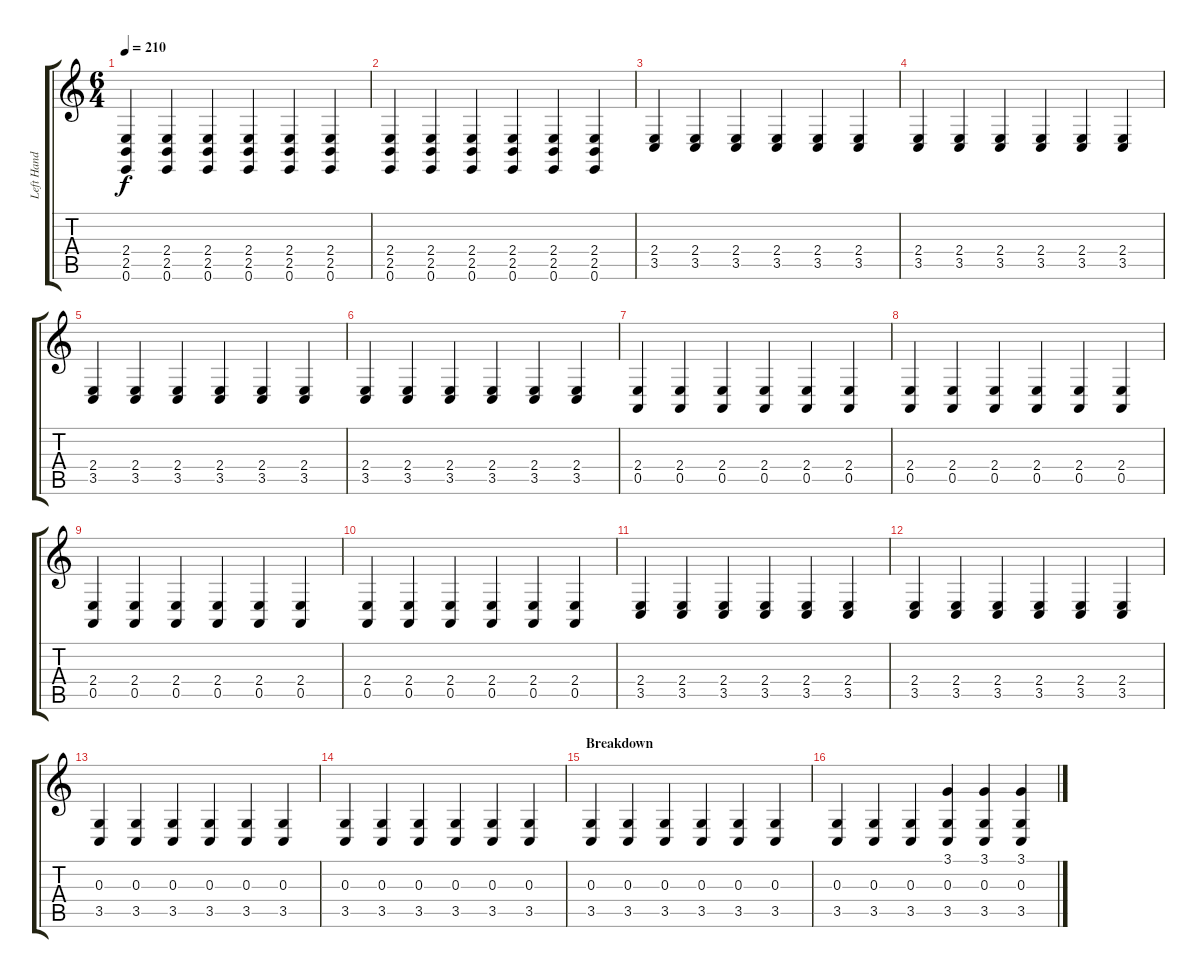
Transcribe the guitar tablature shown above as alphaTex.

\track ("Left Hand" "Left Hand") {instrument acousticgrandpiano}
\staff {score tabs}
\tuning (E4 B3 G3 D3 A2 E2) {hide}
\ts (6 4)
\tempo 210
\clef g2
\ks c
(2.4 2.5 0.6).4{dy f} (2.4 2.5 0.6).4 (2.4 2.5 0.6).4 (2.4 2.5 0.6).4 (2.4 2.5 0.6).4 (2.4 2.5 0.6).4 |
(2.4 2.5 0.6).4 (2.4 2.5 0.6).4 (2.4 2.5 0.6).4 (2.4 2.5 0.6).4 (2.4 2.5 0.6).4 (2.4 2.5 0.6).4 |
(2.4 3.5).4 (2.4 3.5).4 (2.4 3.5).4 (2.4 3.5).4 (2.4 3.5).4 (2.4 3.5).4 |
(2.4 3.5).4 (2.4 3.5).4 (2.4 3.5).4 (2.4 3.5).4 (2.4 3.5).4 (2.4 3.5).4 |
(2.4 3.5).4 (2.4 3.5).4 (2.4 3.5).4 (2.4 3.5).4 (2.4 3.5).4 (2.4 3.5).4 |
(2.4 3.5).4 (2.4 3.5).4 (2.4 3.5).4 (2.4 3.5).4 (2.4 3.5).4 (2.4 3.5).4 |
(2.4 0.5).4 (2.4 0.5).4 (2.4 0.5).4 (2.4 0.5).4 (2.4 0.5).4 (2.4 0.5).4 |
(2.4 0.5).4 (2.4 0.5).4 (2.4 0.5).4 (2.4 0.5).4 (2.4 0.5).4 (2.4 0.5).4 |
(2.4 0.5).4 (2.4 0.5).4 (2.4 0.5).4 (2.4 0.5).4 (2.4 0.5).4 (2.4 0.5).4 |
(2.4 0.5).4 (2.4 0.5).4 (2.4 0.5).4 (2.4 0.5).4 (2.4 0.5).4 (2.4 0.5).4 |
(2.4 3.5).4 (2.4 3.5).4 (2.4 3.5).4 (2.4 3.5).4 (2.4 3.5).4 (2.4 3.5).4 |
(2.4 3.5).4 (2.4 3.5).4 (2.4 3.5).4 (2.4 3.5).4 (2.4 3.5).4 (2.4 3.5).4 |
(0.3 3.5).4 (0.3 3.5).4 (0.3 3.5).4 (0.3 3.5).4 (0.3 3.5).4 (0.3 3.5).4 |
(0.3 3.5).4 (0.3 3.5).4 (0.3 3.5).4 (0.3 3.5).4 (0.3 3.5).4 (0.3 3.5).4 |
\section ("" "Breakdown")
(0.3 3.5).4 (0.3 3.5).4 (0.3 3.5).4 (0.3 3.5).4 (0.3 3.5).4 (0.3 3.5).4 |
(0.3 3.5).4 (0.3 3.5).4 (0.3 3.5).4 (3.1 0.3 3.5).4 (3.1 0.3 3.5).4 (3.1 0.3 3.5).4
